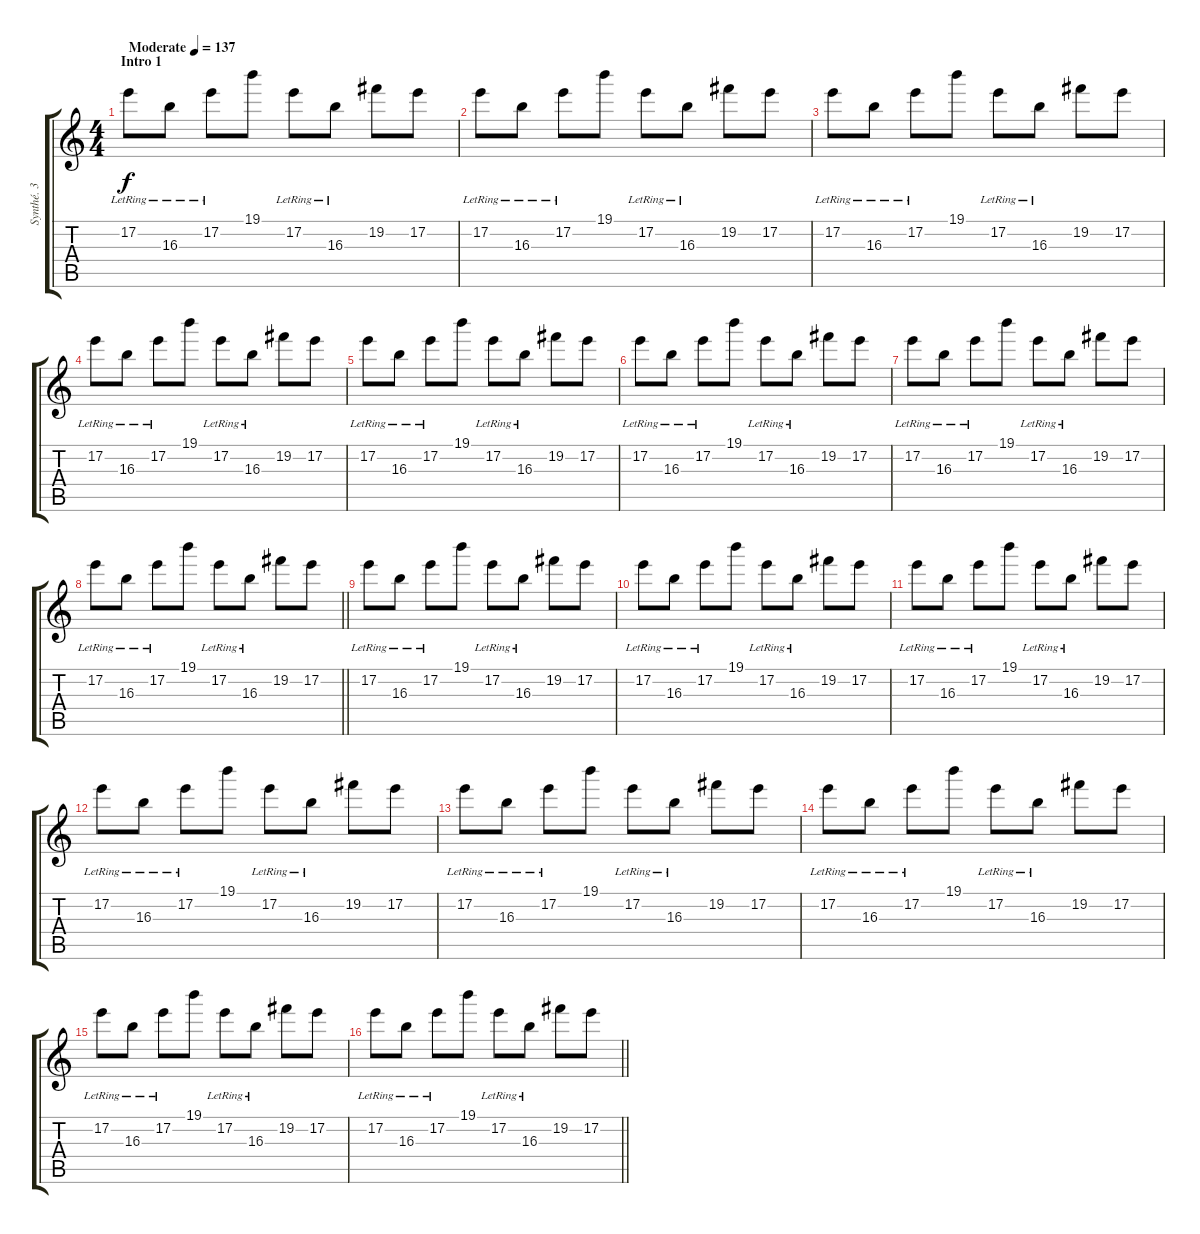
\track ("Synthé. 3" "Synthé. 3") {instrument electricguitarjazz}
\staff {score tabs}
\tuning (E4 B3 G3 D3 A2 E2) {hide}
\ts (4 4)
\section ("" "Intro 1")
\tempo (137 "Moderate")
\clef g2
\ks c
17.2{lr}.8{dy f instrument electricguitarjazz} 16.3{lr}.8 17.2{lr}.8 19.1.8 17.2{lr}.8 16.3{lr}.8 19.2.8 17.2.8 |
17.2{lr}.8 16.3{lr}.8 17.2{lr}.8 19.1.8 17.2{lr}.8 16.3{lr}.8 19.2.8 17.2.8 |
17.2{lr}.8 16.3{lr}.8 17.2{lr}.8 19.1.8 17.2{lr}.8 16.3{lr}.8 19.2.8 17.2.8 |
17.2{lr}.8 16.3{lr}.8 17.2{lr}.8 19.1.8 17.2{lr}.8 16.3{lr}.8 19.2.8 17.2.8 |
17.2{lr}.8 16.3{lr}.8 17.2{lr}.8 19.1.8 17.2{lr}.8 16.3{lr}.8 19.2.8 17.2.8 |
17.2{lr}.8 16.3{lr}.8 17.2{lr}.8 19.1.8 17.2{lr}.8 16.3{lr}.8 19.2.8 17.2.8 |
17.2{lr}.8 16.3{lr}.8 17.2{lr}.8 19.1.8 17.2{lr}.8 16.3{lr}.8 19.2.8 17.2.8 |
\barLineRight lightlight
17.2{lr}.8 16.3{lr}.8 17.2{lr}.8 19.1.8 17.2{lr}.8 16.3{lr}.8 19.2.8 17.2.8 |
17.2{lr}.8 16.3{lr}.8 17.2{lr}.8 19.1.8 17.2{lr}.8 16.3{lr}.8 19.2.8 17.2.8 |
17.2{lr}.8 16.3{lr}.8 17.2{lr}.8 19.1.8 17.2{lr}.8 16.3{lr}.8 19.2.8 17.2.8 |
17.2{lr}.8 16.3{lr}.8 17.2{lr}.8 19.1.8 17.2{lr}.8 16.3{lr}.8 19.2.8 17.2.8 |
17.2{lr}.8 16.3{lr}.8 17.2{lr}.8 19.1.8 17.2{lr}.8 16.3{lr}.8 19.2.8 17.2.8 |
17.2{lr}.8 16.3{lr}.8 17.2{lr}.8 19.1.8 17.2{lr}.8 16.3{lr}.8 19.2.8 17.2.8 |
17.2{lr}.8 16.3{lr}.8 17.2{lr}.8 19.1.8 17.2{lr}.8 16.3{lr}.8 19.2.8 17.2.8 |
17.2{lr}.8 16.3{lr}.8 17.2{lr}.8 19.1.8 17.2{lr}.8 16.3{lr}.8 19.2.8 17.2.8 |
\barLineRight lightlight
17.2{lr}.8 16.3{lr}.8 17.2{lr}.8 19.1.8 17.2{lr}.8 16.3{lr}.8 19.2.8 17.2.8
